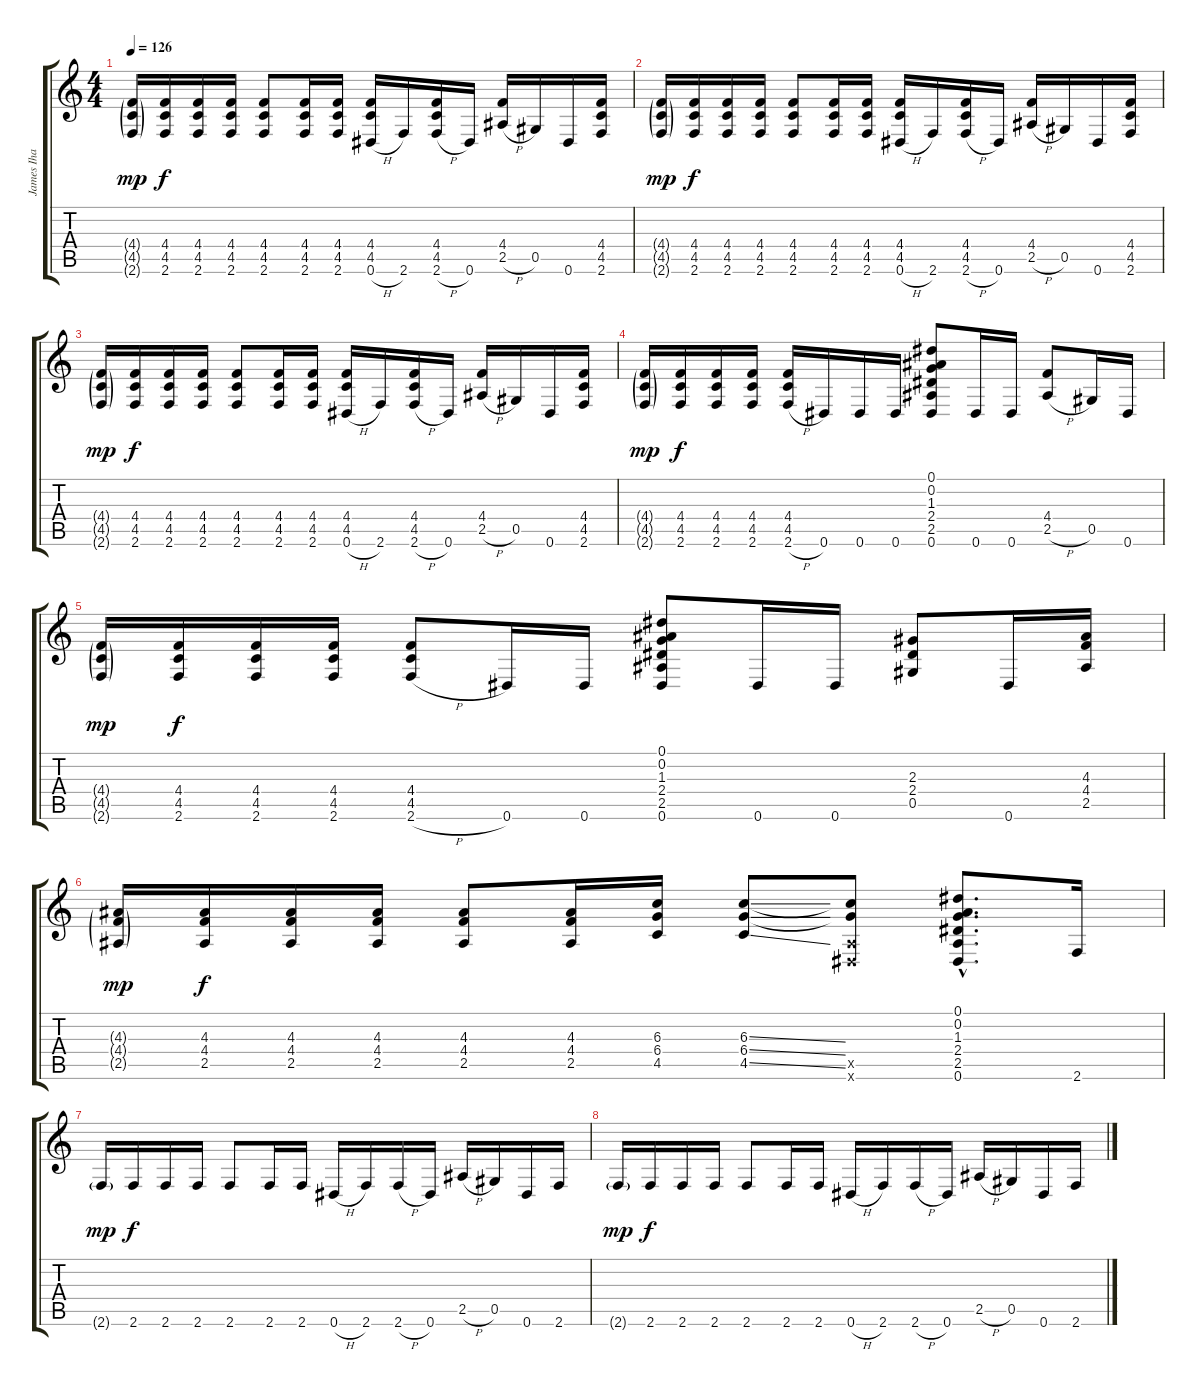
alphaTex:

\track ("James Iha" "James Iha") {instrument overdrivenguitar}
\staff {score tabs}
\tuning (Eb4 Bb3 Gb3 Db3 Ab2 Eb2) {hide}
\ts (4 4)
\tempo 126
\clef g2
\ks c
(4.4{g} 4.5{g} 2.6{g}).16{dy mp} (4.4 4.5 2.6).16{dy f} (4.4 4.5 2.6).16 (4.4 4.5 2.6).16 (4.4 4.5 2.6).8 (4.4 4.5 2.6).16 (4.4 4.5 2.6).16 (4.4 4.5 0.6{h}).16 2.6.16 (4.4 4.5 2.6{h}).16 0.6.16 (4.4 2.5{h}).16 0.5.16 0.6.16 (4.4 4.5 2.6).16 |
(4.4{g} 4.5{g} 2.6{g}).16{dy mp} (4.4 4.5 2.6).16{dy f} (4.4 4.5 2.6).16 (4.4 4.5 2.6).16 (4.4 4.5 2.6).8 (4.4 4.5 2.6).16 (4.4 4.5 2.6).16 (4.4 4.5 0.6{h}).16 2.6.16 (4.4 4.5 2.6{h}).16 0.6.16 (4.4 2.5{h}).16 0.5.16 0.6.16 (4.4 4.5 2.6).16 |
(4.4{g} 4.5{g} 2.6{g}).16{dy mp} (4.4 4.5 2.6).16{dy f} (4.4 4.5 2.6).16 (4.4 4.5 2.6).16 (4.4 4.5 2.6).8 (4.4 4.5 2.6).16 (4.4 4.5 2.6).16 (4.4 4.5 0.6{h}).16 2.6.16 (4.4 4.5 2.6{h}).16 0.6.16 (4.4 2.5{h}).16 0.5.16 0.6.16 (4.4 4.5 2.6).16 |
(4.4{g} 4.5{g} 2.6{g}).16{dy mp} (4.4 4.5 2.6).16{dy f} (4.4 4.5 2.6).16 (4.4 4.5 2.6).16 (4.4 4.5 2.6{h}).16 0.6.16 0.6.16 0.6.16 (0.1 0.2 1.3 2.4 2.5 0.6).8 0.6.16 0.6.16 (4.4 2.5{h}).8 0.5.16 0.6.16 |
(4.4{g} 4.5{g} 2.6{g}).16{dy mp} (4.4 4.5 2.6).16{dy f} (4.4 4.5 2.6).16 (4.4 4.5 2.6).16 (4.4 4.5 2.6{h}).8 0.6.16 0.6.16 (0.1 0.2 1.3 2.4 2.5 0.6).8 0.6.16 0.6.16 (2.3 2.4 0.5).8 0.6.16 (4.3 4.4 2.5).16 |
(4.3{g} 4.4{g} 2.5{g}).16{dy mp} (4.3 4.4 2.5).16{dy f} (4.3 4.4 2.5).16 (4.3 4.4 2.5).16 (4.3 4.4 2.5).8 (4.3 4.4 2.5).16 (6.3 6.4 4.5).16 (6.3{ss} 6.4{ss} 4.5{ss}).8 (6.3{t} 6.4{t} 2.5{x} 0.6{x}).8 (0.1{hac} 0.2{hac} 1.3{hac} 2.4{hac} 2.5{hac} 0.6{hac}).8{d} 2.6.16 |
2.6{g}.16{dy mp} 2.6.16{dy f} 2.6.16 2.6.16 2.6.8 2.6.16 2.6.16 0.6{h}.16 2.6.16 2.6{h}.16 0.6.16 2.5{h}.16 0.5.16 0.6.16 2.6.16 |
2.6{g}.16{dy mp} 2.6.16{dy f} 2.6.16 2.6.16 2.6.8 2.6.16 2.6.16 0.6{h}.16 2.6.16 2.6{h}.16 0.6.16 2.5{h}.16 0.5.16 0.6.16 2.6.16
